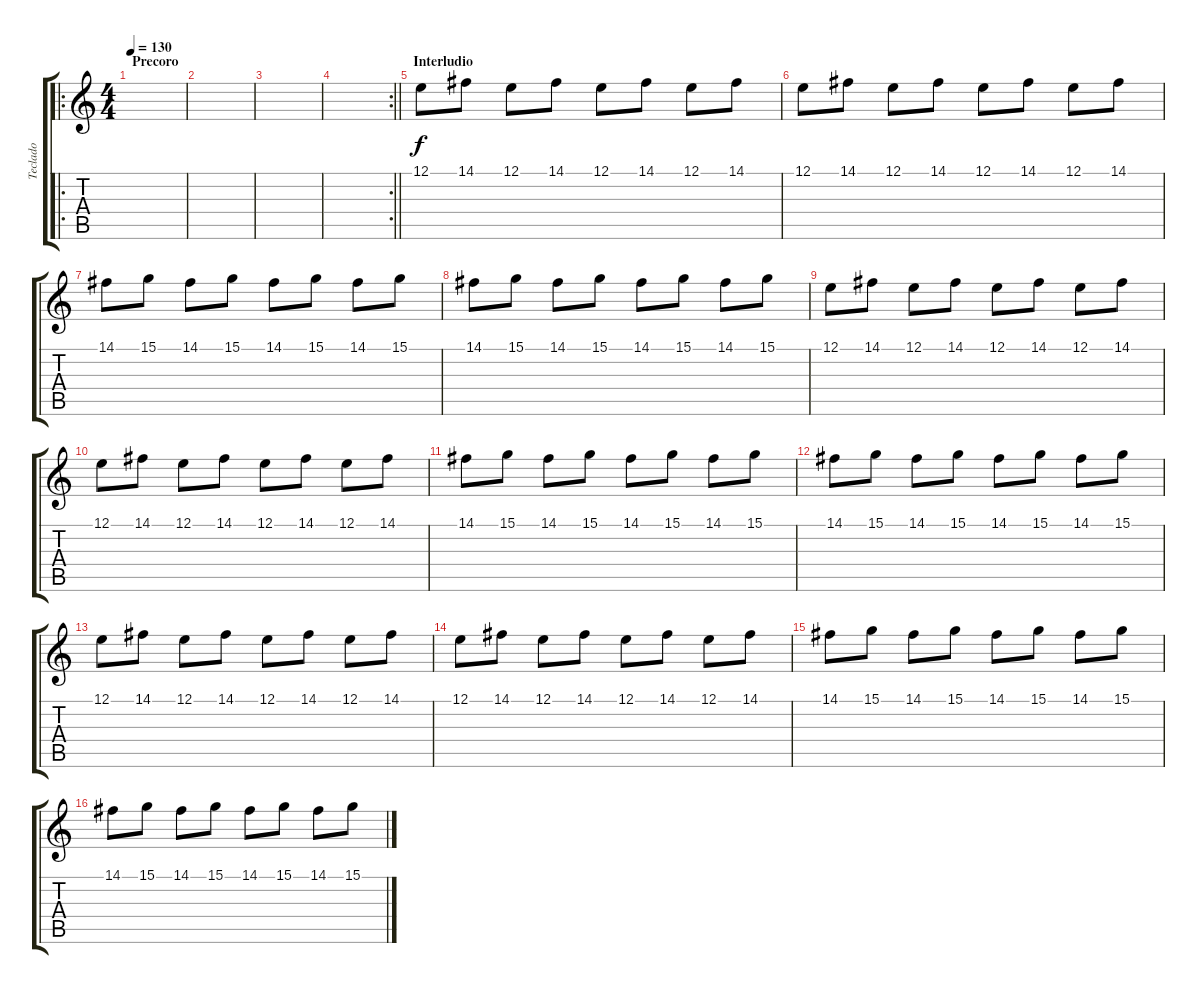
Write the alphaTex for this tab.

\track ("Teclado" "Teclado") {instrument acousticgrandpiano}
\staff {score tabs}
\tuning (E4 B3 G3 D3 A2 E2) {hide}
\ro
\ts (4 4)
\section ("" "Precoro")
\tempo 130
\clef g2
\ks c
|
|
|
\rc 2
\barLineRight lightlight
|
\section ("" "Interludio")
12.1.8 14.1.8 12.1.8 14.1.8 12.1.8 14.1.8 12.1.8 14.1.8 |
12.1.8 14.1.8 12.1.8 14.1.8 12.1.8 14.1.8 12.1.8 14.1.8 |
14.1.8 15.1.8 14.1.8 15.1.8 14.1.8 15.1.8 14.1.8 15.1.8 |
14.1.8 15.1.8 14.1.8 15.1.8 14.1.8 15.1.8 14.1.8 15.1.8 |
12.1.8 14.1.8 12.1.8 14.1.8 12.1.8 14.1.8 12.1.8 14.1.8 |
12.1.8 14.1.8 12.1.8 14.1.8 12.1.8 14.1.8 12.1.8 14.1.8 |
14.1.8 15.1.8 14.1.8 15.1.8 14.1.8 15.1.8 14.1.8 15.1.8 |
14.1.8 15.1.8 14.1.8 15.1.8 14.1.8 15.1.8 14.1.8 15.1.8 |
12.1.8 14.1.8 12.1.8 14.1.8 12.1.8 14.1.8 12.1.8 14.1.8 |
12.1.8 14.1.8 12.1.8 14.1.8 12.1.8 14.1.8 12.1.8 14.1.8 |
14.1.8 15.1.8 14.1.8 15.1.8 14.1.8 15.1.8 14.1.8 15.1.8 |
14.1.8 15.1.8 14.1.8 15.1.8 14.1.8 15.1.8 14.1.8 15.1.8
